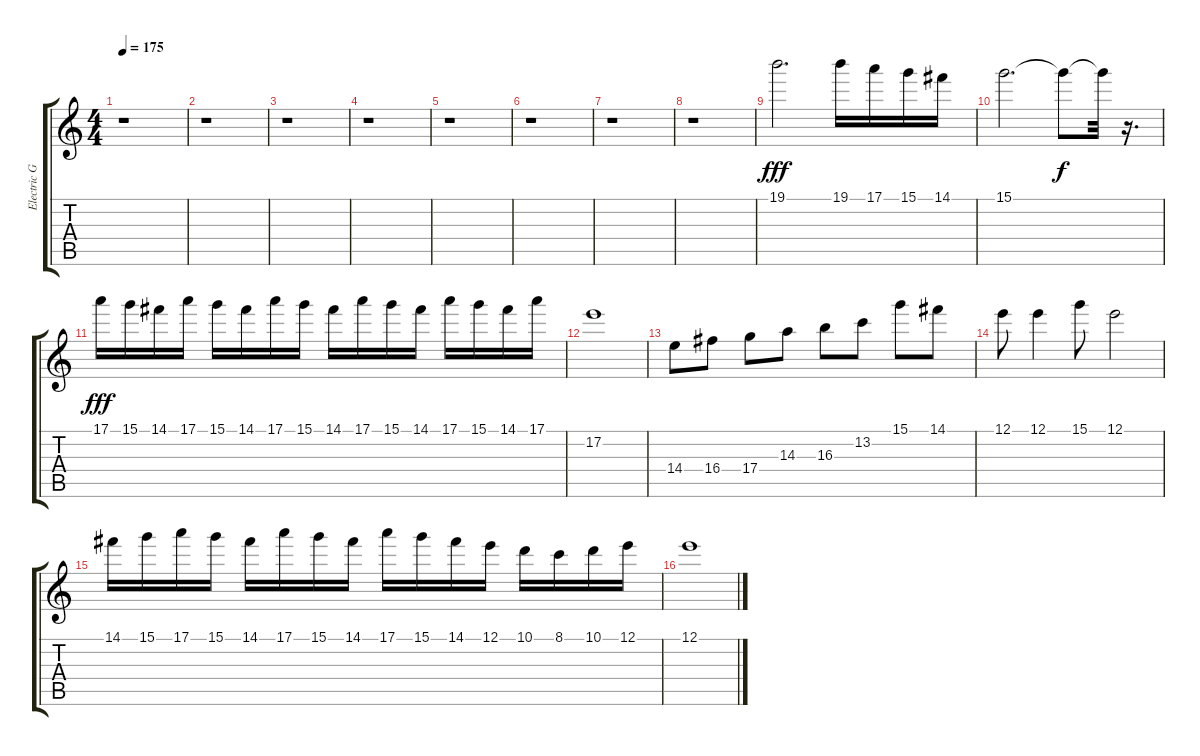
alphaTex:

\track ("Electric Guitar 2" "Electric G") {instrument distortionguitar}
\staff {score tabs}
\tuning (E4 B3 G3 D3 A2 E2) {hide}
\ts (4 4)
\tempo 175
\clef g2
\ks c
r.1{dy f} |
r.1 |
r.1 |
r.1 |
r.1 |
r.1 |
r.1 |
r.1 |
19.1.2{d dy fff} 19.1.16 17.1.16 15.1.16 14.1.16 |
15.1.2{d} 15.1{t}.8{dy f} 15.1{t}.32 r.16{d} |
17.1.16{dy fff} 15.1.16 14.1.16 17.1.16 15.1.16 14.1.16 17.1.16 15.1.16 14.1.16 17.1.16 15.1.16 14.1.16 17.1.16 15.1.16 14.1.16 17.1.16 |
17.2.1 |
14.4.8 16.4.8 17.4.8 14.3.8 16.3.8 13.2.8 15.1.8 14.1.8 |
12.1.8 12.1.4 15.1.8 12.1.2 |
14.1.16 15.1.16 17.1.16 15.1.16 14.1.16 17.1.16 15.1.16 14.1.16 17.1.16 15.1.16 14.1.16 12.1.16 10.1.16 8.1.16 10.1.16 12.1.16 |
12.1.1
